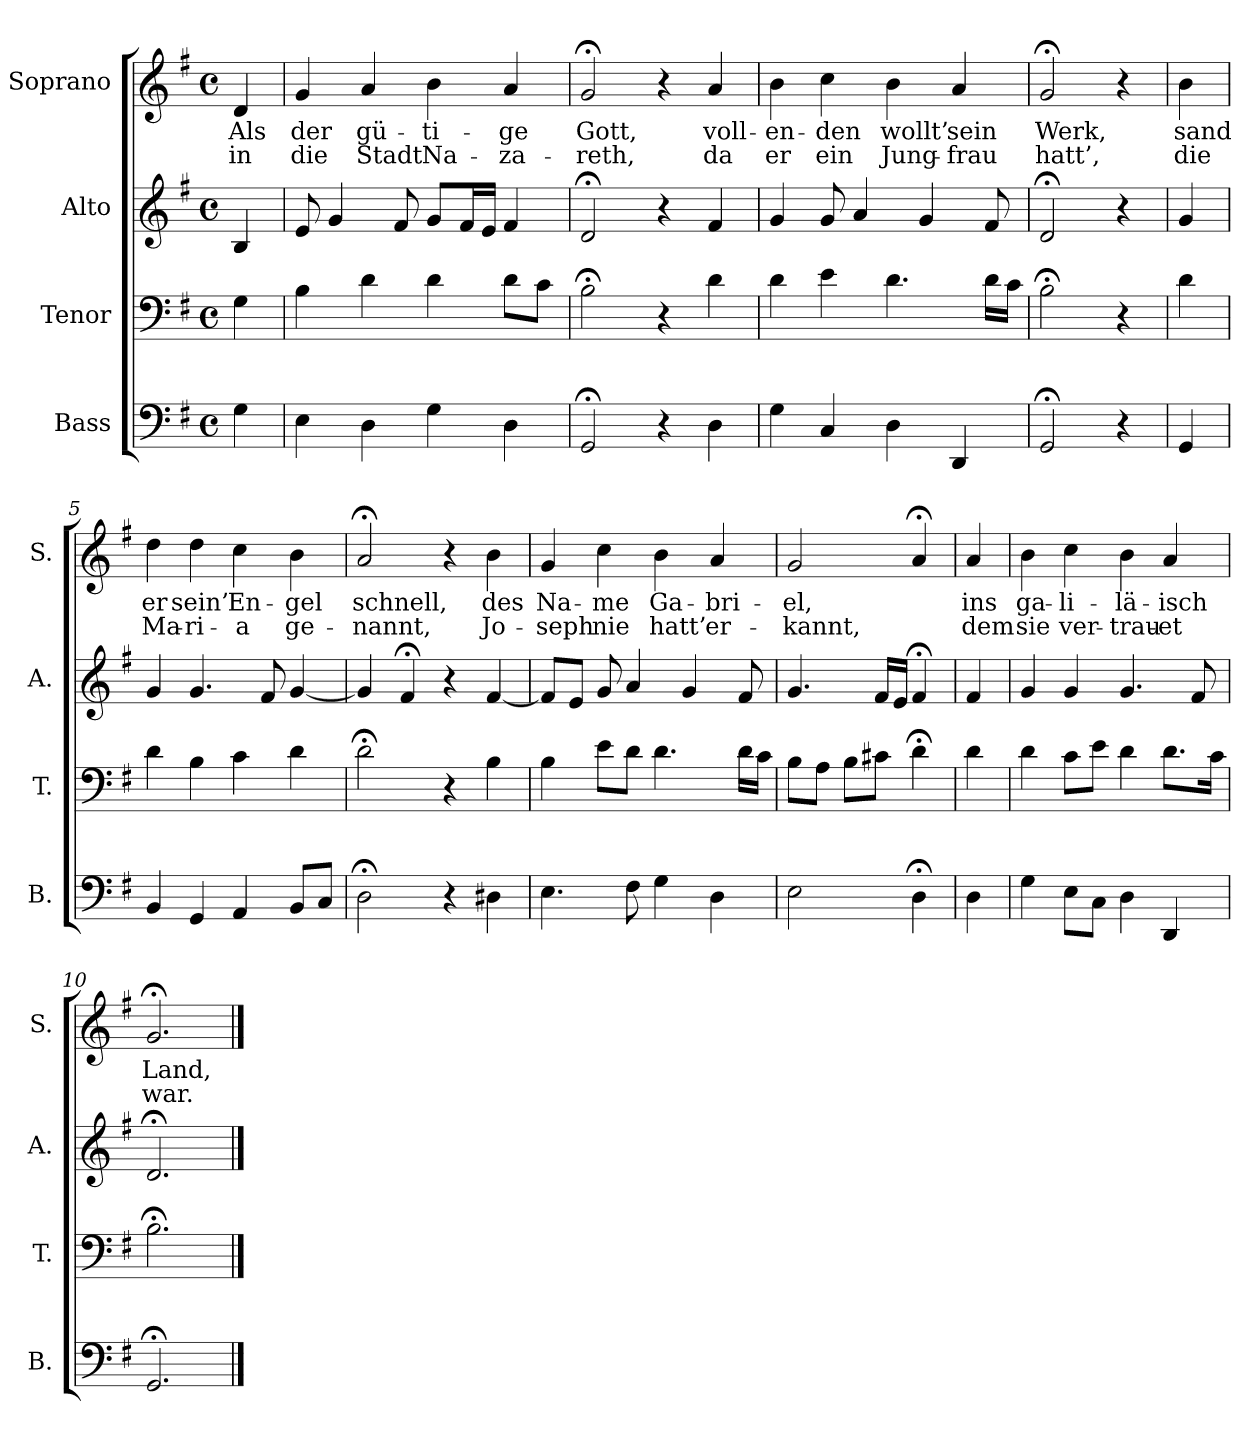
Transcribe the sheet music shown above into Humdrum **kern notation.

**kern	**kern	**kern	**kern	**text	**text
*part4	*part3	*part2	*part1	*part1	*part1
*staff4	*staff3	*staff2	*staff1	*staff1	*staff1
*I"Bass	*I"Tenor	*I"Alto	*I"Soprano	*	*
*I'B.	*I'T.	*I'A.	*I'S.	*	*
*clefF4	*clefF4	*clefG2	*clefG2	*	*
*k[f#]	*k[f#]	*k[f#]	*k[f#]	*	*
*G:	*G:	*G:	*G:	*	*
*M4/4	*M4/4	*M4/4	*M4/4	*	*
*met(c)	*met(c)	*met(c)	*met(c)	*	*
=	=	=	=	=	=
4G\	4G\	4B/	4d/	Als	in
=1	=1	=1	=1	=1	=1
4E\	4B\	8e/	4g/	der	die
.	.	4g/	.	.	.
4D\	4d\	.	4a/	gü-	Stadt
.	.	8f#/	.	.	.
4G\	4d\	8g/L	4b\	-ti-	Na-
.	.	16f#/L	.	.	.
.	.	16e/JJ	.	.	.
4D\	8d\L	4f#/	4a/	-ge	-za-
.	8c\J	.	.	.	.
=2	=2	=2	=2	=2	=2
2GG;</	2B;<\	2d;</	2g;</	Gott,	-reth,
4r	4r	4r	4r	.	.
4D\	4d\	4f#/	4a/	voll-	da
=3	=3	=3	=3	=3	=3
4G\	4d\	4g/	4b\	-en-	er
4C/	4e\	8g/	4cc\	-den	ein
.	.	4a/	.	.	.
4D\	4.d\	.	4b\	wollt’	Jung-
.	.	4g/	.	.	.
4DD/	.	.	4a/	sein	-frau
.	16d\LL	8f#/	.	.	.
.	16c\JJ	.	.	.	.
=4	=4	=4	=4	=4	=4
2GG;</	2B;<\	2d;</	2g;</	Werk,	hatt’,
4r	4r	4r	4r	.	.
!!LO:LB:g=z
=4a	=4a	=4a	=4a	=4a	=4a
4GG/	4d\	4g/	4b\	sand	die
=5	=5	=5	=5	=5	=5
4BB/	4d\	4g/	4dd\	er	Ma-
4GG/	4B\	4.g/	4dd\	sein’	-ri-
4AA/	4c\	.	4cc\	En-	-a
.	.	8f#/	.	.	.
8BB/L	4d\	[4g/	4b\	-gel	ge-
8C/J	.	.	.	.	.
=6	=6	=6	=6	=6	=6
2D;<\	2d;<\	4g/]	2a;</	schnell,	-nannt,
.	.	4f#;</	.	.	.
4r	4r	4r	4r	.	.
4D#X\	4B\	[4f#/	4b\	des	Jo-
=7	=7	=7	=7	=7	=7
4.E\	4B\	8f#/L]	4g/	Na-	-seph
.	.	8e/J	.	.	.
.	8e\L	8g/	4cc\	-me	nie
8F#\	8d\J	4a/	.	.	.
4G\	4.d\	.	4b\	Ga-	hatt’
.	.	4g/	.	.	.
4D\	.	.	4a/	-bri-	er-
.	16d\LL	8f#/	.	.	.
.	16c\JJ	.	.	.	.
=8	=8	=8	=8	=8	=8
2E\	8B\L	4.g/	2g/	-el,	-kannt,
.	8A\J	.	.	.	.
.	8B\L	.	.	.	.
.	8c#X\J	16f#/LL	.	.	.
.	.	16e/JJ	.	.	.
4D;<\	4d;<\	4f#;</	4a;</	.	.
!!LO:PB:g=z
=8a	=8a	=8a	=8a	=8a	=8a
4D\	4d\	4f#/	4a/	ins	dem
=9	=9	=9	=9	=9	=9
4G\	4d\	4g/	4b\	ga-	sie
8E\L	8c\L	4g/	4cc\	-li-	ver-
8C\J	8e\J	.	.	.	.
4D\	4d\	4.g/	4b\	-lä-	-trau-
4DD/	8.d\L	.	4a/	-isch	-et
.	.	8f#/	.	.	.
.	16c\Jk	.	.	.	.
=10	=10	=10	=10	=10	=10
2.GG;</	2.B;<\	2.d;</	2.g;</	Land,	war.
==	==	==	==	==	==
*-	*-	*-	*-	*-	*-
